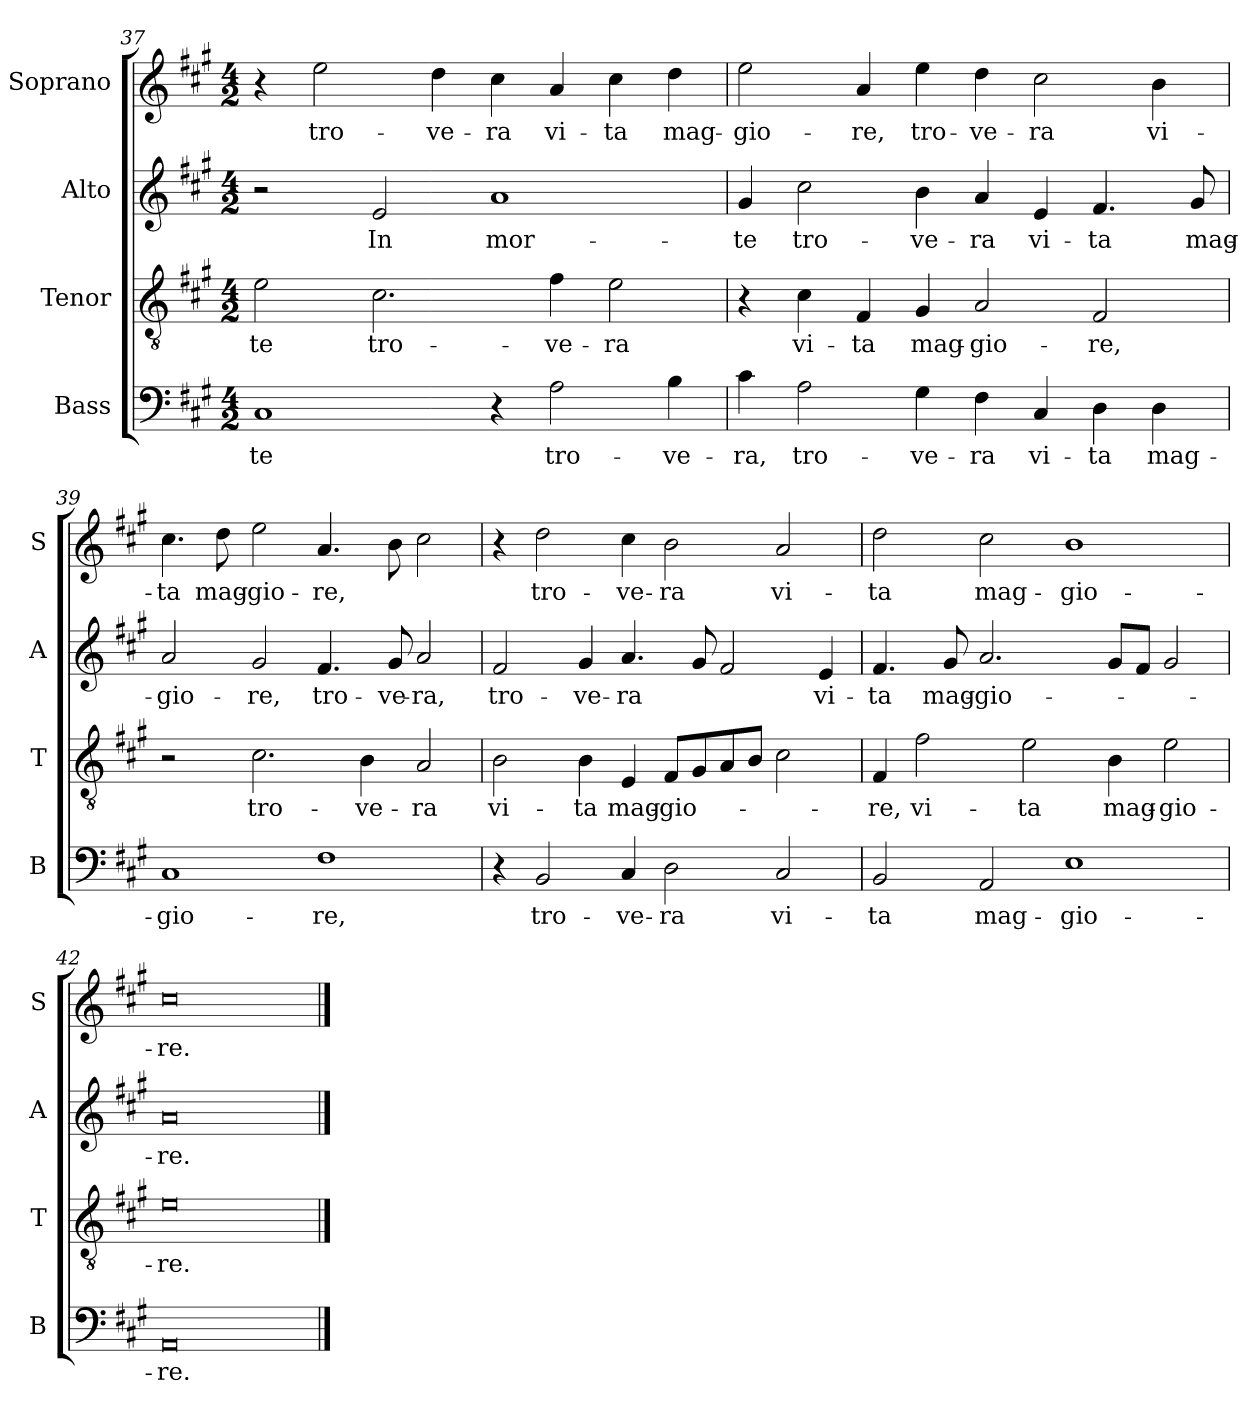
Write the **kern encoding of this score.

**kern	**text	**kern	**text	**kern	**text	**kern	**text
*part4	*part4	*part3	*part3	*part2	*part2	*part1	*part1
*staff4	*staff4	*staff3	*staff3	*staff2	*staff2	*staff1	*staff1
*I"Bass	*	*I"Tenor	*	*I"Alto	*	*I"Soprano	*
*I'B	*	*I'T	*	*I'A	*	*I'S	*
!!LO:LB:g=z
*clefF4	*	*clefGv2	*	*clefG2	*	*clefG2	*
*k[f#c#g#]	*	*k[f#c#g#]	*	*k[f#c#g#]	*	*k[f#c#g#]	*
*A:	*	*A:	*	*A:	*	*A:	*
*M4/2	*	*M4/2	*	*M4/2	*	*M4/2	*
=37	=37	=37	=37	=37	=37	=37	=37
!	!LO:LY:b	!	!LO:LY:b	!	!	!	!
1C#	-te	2e\	-te	2r	.	4r	.
!	!	!	!	!	!	!	!LO:LY:b
.	.	.	.	.	.	2ee\	tro-
!	!	!	!LO:LY:b	!	!LO:LY:b	!	!
.	.	2.c#\	tro-	2e/	In	.	.
!	!	!	!	!	!	!	!LO:LY:b
.	.	.	.	.	.	4dd\	-ve-
!	!	!	!	!	!LO:LY:b	!	!LO:LY:b
4r	.	.	.	1a	mor-	4cc#\	-ra
!	!LO:LY:b	!	!LO:LY:b	!	!	!	!LO:LY:b
2A\	tro-	4f#\	-ve-	.	.	4a/	vi-
!	!	!	!LO:LY:b	!	!	!	!LO:LY:b
.	.	2e\	-ra	.	.	4cc#\	-ta
!	!LO:LY:b	!	!	!	!	!	!LO:LY:b
4B\	-ve-	.	.	.	.	4dd\	mag-
=38	=38	=38	=38	=38	=38	=38	=38
!	!LO:LY:b	!	!	!	!LO:LY:b	!	!LO:LY:b
4c#\	-ra,	4r	.	4g#/	-te	2ee\	-gio-
!	!LO:LY:b	!	!LO:LY:b	!	!LO:LY:b	!	!
2A\	tro-	4c#\	vi-	2cc#\	tro-	.	.
!	!	!	!LO:LY:b	!	!	!	!LO:LY:b
.	.	4F#/	-ta	.	.	4a/	-re,
!	!LO:LY:b	!	!LO:LY:b	!	!LO:LY:b	!	!LO:LY:b
4G#\	-ve-	4G#/	mag-	4b\	-ve-	4ee\	tro-
!	!LO:LY:b	!	!LO:LY:b	!	!LO:LY:b	!	!LO:LY:b
4F#\	-ra	2A/	-gio-	4a/	-ra	4dd\	-ve-
!	!LO:LY:b	!	!	!	!LO:LY:b	!	!LO:LY:b
4C#/	vi-	.	.	4e/	vi-	2cc#\	-ra
!	!LO:LY:b	!	!LO:LY:b	!	!LO:LY:b	!	!
4D\	-ta	2F#/	-re,	4.f#/	-ta	.	.
!	!LO:LY:b	!	!	!	!	!	!LO:LY:b
4D\	mag-	.	.	.	.	4b\	vi-
!	!	!	!	!	!LO:LY:b	!	!
.	.	.	.	8g#/	mag-	.	.
=39	=39	=39	=39	=39	=39	=39	=39
!	!LO:LY:b	!	!	!	!LO:LY:b	!	!LO:LY:b
1C#	-gio-	2r	.	2a/	-gio-	4.cc#\	-ta
!	!	!	!	!	!	!	!LO:LY:b
.	.	.	.	.	.	8dd\	mag-
!	!	!	!LO:LY:b	!	!LO:LY:b	!	!LO:LY:b
.	.	2.c#\	tro-	2g#/	-re,	2ee\	-gio-
!	!LO:LY:b	!	!	!	!LO:LY:b	!	!LO:LY:b
1F#	-re,	.	.	4.f#/	tro-	4.a/	-re,
!	!	!	!LO:LY:b	!	!	!	!
.	.	4B\	-ve-	.	.	.	.
!	!	!	!	!	!LO:LY:b	!	!
.	.	.	.	8g#/	-ve-	8b\	.
!	!	!	!LO:LY:b	!	!LO:LY:b	!	!
.	.	2A/	-ra	2a/	-ra,	2cc#\	.
!!LO:LB:g=z
=40	=40	=40	=40	=40	=40	=40	=40
!	!	!	!LO:LY:b	!	!LO:LY:b	!	!
4r	.	2B\	vi-	2f#/	tro-	4r	.
!	!LO:LY:b	!	!	!	!	!	!LO:LY:b
2BB/	tro-	.	.	.	.	2dd\	tro-
!	!	!	!LO:LY:b	!	!LO:LY:b	!	!
.	.	4B\	-ta	4g#/	-ve-	.	.
!	!LO:LY:b	!	!LO:LY:b	!	!LO:LY:b	!	!LO:LY:b
4C#/	-ve-	4E/	mag-	4.a/	-ra	4cc#\	-ve-
!	!LO:LY:b	!	!LO:LY:b	!	!	!	!LO:LY:b
2D\	-ra	8F#/L	-gio-	.	.	2b\	-ra
.	.	8G#/	.	8g#/	.	.	.
.	.	8A/	.	2f#/	.	.	.
.	.	8B/J	.	.	.	.	.
!	!LO:LY:b	!	!	!	!	!	!LO:LY:b
2C#/	vi-	2c#\	.	.	.	2a/	vi-
!	!	!	!	!	!LO:LY:b	!	!
.	.	.	.	4e/	vi-	.	.
=41	=41	=41	=41	=41	=41	=41	=41
!	!LO:LY:b	!	!LO:LY:b	!	!LO:LY:b	!	!LO:LY:b
2BB/	-ta	4F#/	-re,	4.f#/	-ta	2dd\	-ta
!	!	!	!LO:LY:b	!	!	!	!
.	.	2f#\	vi-	.	.	.	.
!	!	!	!	!	!LO:LY:b	!	!
.	.	.	.	8g#/	mag-	.	.
!	!LO:LY:b	!	!	!	!LO:LY:b	!	!LO:LY:b
2AA/	mag-	.	.	2.a/	-gio-	2cc#\	mag-
!	!	!	!LO:LY:b	!	!	!	!
.	.	2e\	-ta	.	.	.	.
!	!LO:LY:b	!	!	!	!	!	!LO:LY:b
1E	-gio-	.	.	.	.	1b	-gio-
!	!	!	!LO:LY:b	!	!	!	!
.	.	4B\	mag-	8g#/L	.	.	.
.	.	.	.	8f#/J	.	.	.
!	!	!	!LO:LY:b	!	!	!	!
.	.	2e\	-gio-	2g#/	.	.	.
=42	=42	=42	=42	=42	=42	=42	=42
!	!LO:LY:b	!	!LO:LY:b	!	!LO:LY:b	!	!LO:LY:b
0AA	-re.	0e	-re.	0a	-re.	0cc#	-re.
==	==	==	==	==	==	==	==
*-	*-	*-	*-	*-	*-	*-	*-
